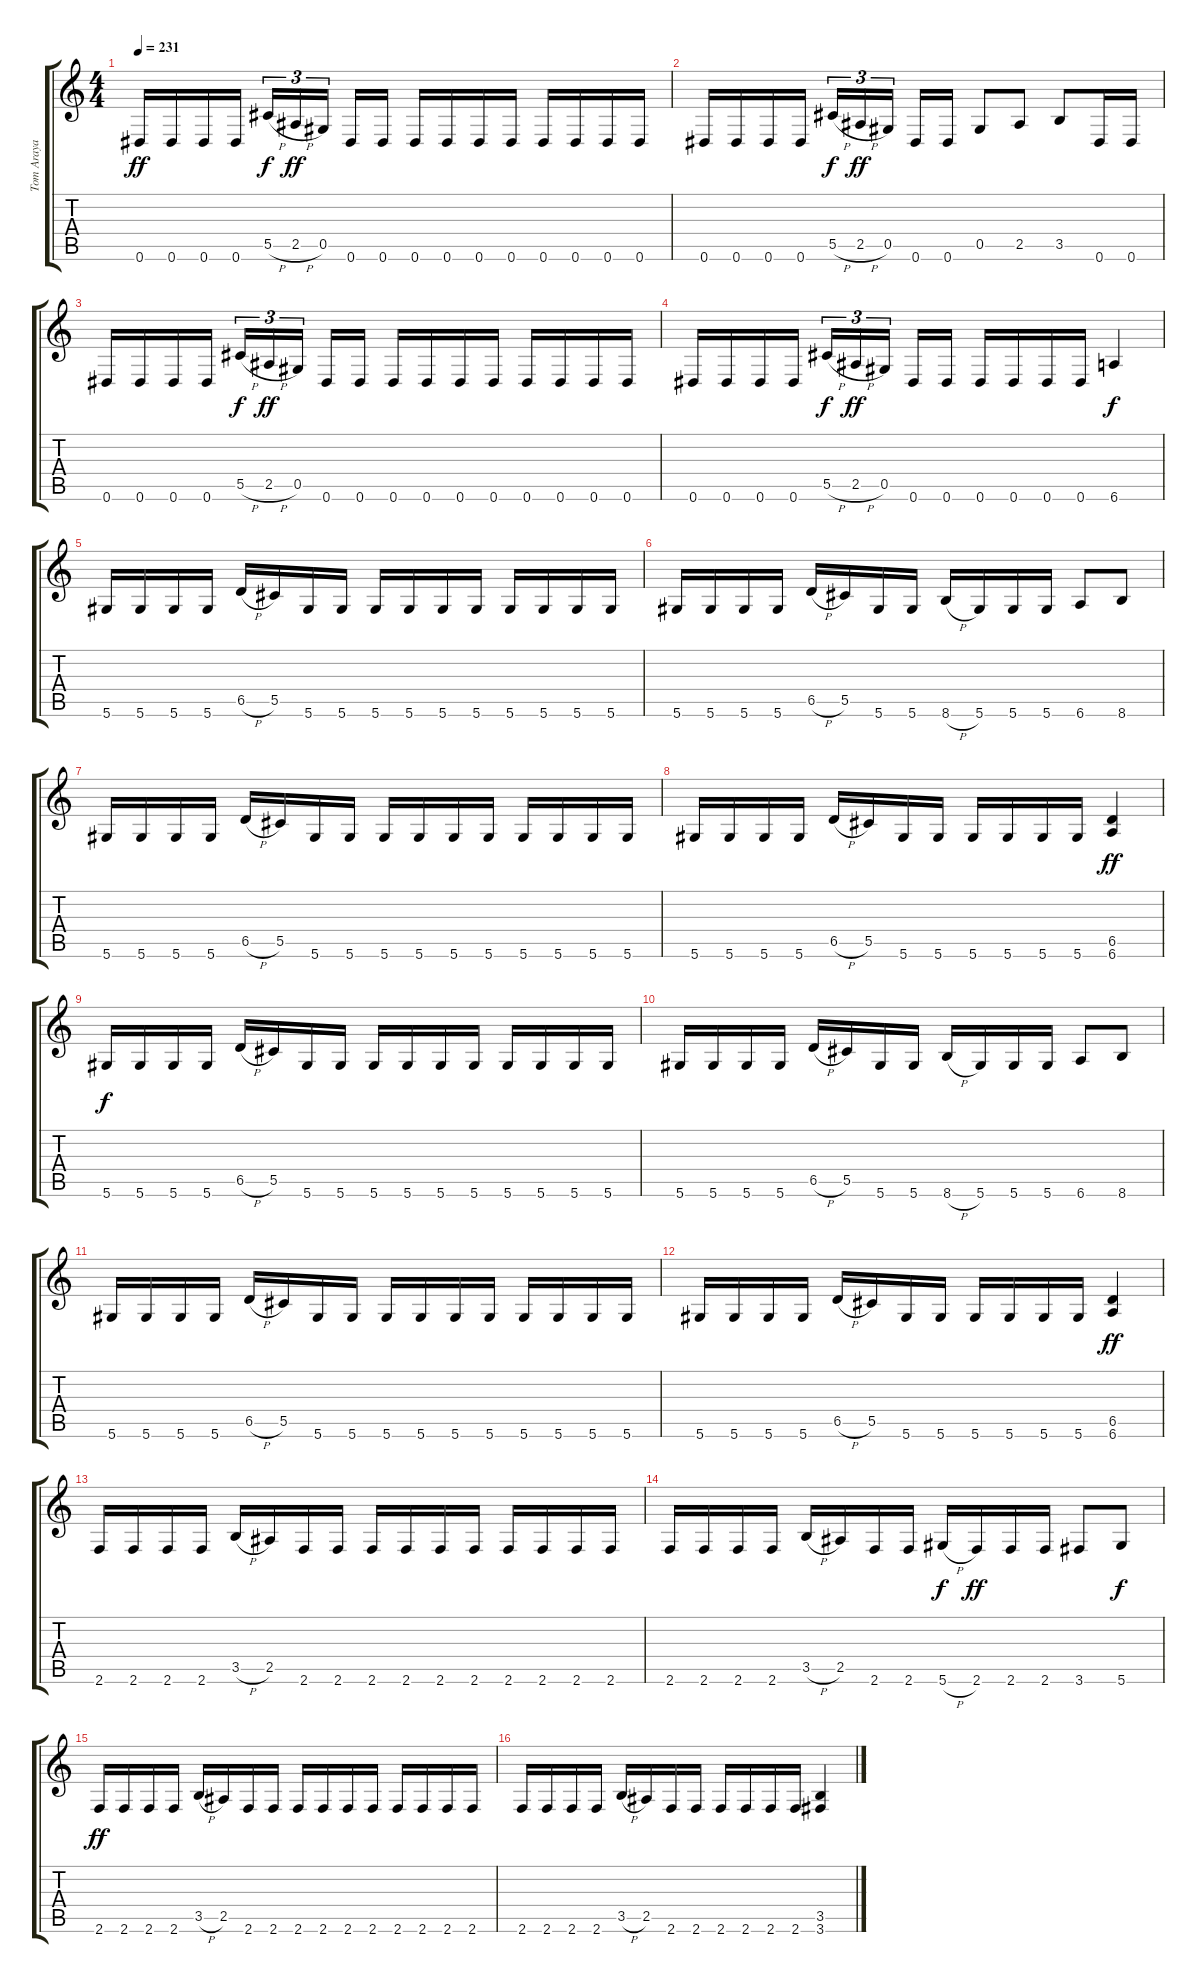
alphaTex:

\track ("Tom Araya" "Tom Araya") {instrument electricbasspick}
\staff {score tabs}
\tuning (Eb4 Bb3 Gb3 Db3 Ab2 Eb2) {hide}
\ts (4 4)
\tempo 231
\clef g2
\ks c
0.6.16{dy ff} 0.6.16 0.6.16 0.6.16 5.5{h}.16{tu (3 2) dy f} 2.5{h}.16{tu (3 2) dy ff} 0.5.16{tu (3 2)} 0.6.16 0.6.16 0.6.16 0.6.16 0.6.16 0.6.16 0.6.16 0.6.16 0.6.16 0.6.16 |
0.6.16 0.6.16 0.6.16 0.6.16 5.5{h}.16{tu (3 2) dy f} 2.5{h}.16{tu (3 2) dy ff} 0.5.16{tu (3 2)} 0.6.16 0.6.16 0.5.8 2.5.8 3.5.8 0.6.16 0.6.16 |
0.6.16 0.6.16 0.6.16 0.6.16 5.5{h}.16{tu (3 2) dy f} 2.5{h}.16{tu (3 2) dy ff} 0.5.16{tu (3 2)} 0.6.16 0.6.16 0.6.16 0.6.16 0.6.16 0.6.16 0.6.16 0.6.16 0.6.16 0.6.16 |
0.6.16 0.6.16 0.6.16 0.6.16 5.5{h}.16{tu (3 2) dy f} 2.5{h}.16{tu (3 2) dy ff} 0.5.16{tu (3 2)} 0.6.16 0.6.16 0.6.16 0.6.16 0.6.16 0.6.16 6.6.4{dy f} |
5.6.16 5.6.16 5.6.16 5.6.16 6.5{h}.16 5.5.16 5.6.16 5.6.16 5.6.16 5.6.16 5.6.16 5.6.16 5.6.16 5.6.16 5.6.16 5.6.16 |
5.6.16 5.6.16 5.6.16 5.6.16 6.5{h}.16 5.5.16 5.6.16 5.6.16 8.6{h}.16 5.6.16 5.6.16 5.6.16 6.6.8 8.6.8 |
5.6.16 5.6.16 5.6.16 5.6.16 6.5{h}.16 5.5.16 5.6.16 5.6.16 5.6.16 5.6.16 5.6.16 5.6.16 5.6.16 5.6.16 5.6.16 5.6.16 |
5.6.16 5.6.16 5.6.16 5.6.16 6.5{h}.16 5.5.16 5.6.16 5.6.16 5.6.16 5.6.16 5.6.16 5.6.16 (6.5 6.6).4{dy ff} |
5.6.16{dy f} 5.6.16 5.6.16 5.6.16 6.5{h}.16 5.5.16 5.6.16 5.6.16 5.6.16 5.6.16 5.6.16 5.6.16 5.6.16 5.6.16 5.6.16 5.6.16 |
5.6.16 5.6.16 5.6.16 5.6.16 6.5{h}.16 5.5.16 5.6.16 5.6.16 8.6{h}.16 5.6.16 5.6.16 5.6.16 6.6.8 8.6.8 |
5.6.16 5.6.16 5.6.16 5.6.16 6.5{h}.16 5.5.16 5.6.16 5.6.16 5.6.16 5.6.16 5.6.16 5.6.16 5.6.16 5.6.16 5.6.16 5.6.16 |
5.6.16 5.6.16 5.6.16 5.6.16 6.5{h}.16 5.5.16 5.6.16 5.6.16 5.6.16 5.6.16 5.6.16 5.6.16 (6.5 6.6).4{dy ff} |
2.6.16 2.6.16 2.6.16 2.6.16 3.5{h}.16 2.5.16 2.6.16 2.6.16 2.6.16 2.6.16 2.6.16 2.6.16 2.6.16 2.6.16 2.6.16 2.6.16 |
2.6.16 2.6.16 2.6.16 2.6.16 3.5{h}.16 2.5.16 2.6.16 2.6.16 5.6{h}.16{dy f} 2.6.16{dy ff} 2.6.16 2.6.16 3.6.8 5.6.8{dy f} |
2.6.16{dy ff} 2.6.16 2.6.16 2.6.16 3.5{h}.16 2.5.16 2.6.16 2.6.16 2.6.16 2.6.16 2.6.16 2.6.16 2.6.16 2.6.16 2.6.16 2.6.16 |
2.6.16 2.6.16 2.6.16 2.6.16 3.5{h}.16 2.5.16 2.6.16 2.6.16 2.6.16 2.6.16 2.6.16 2.6.16 (3.5 3.6).4
